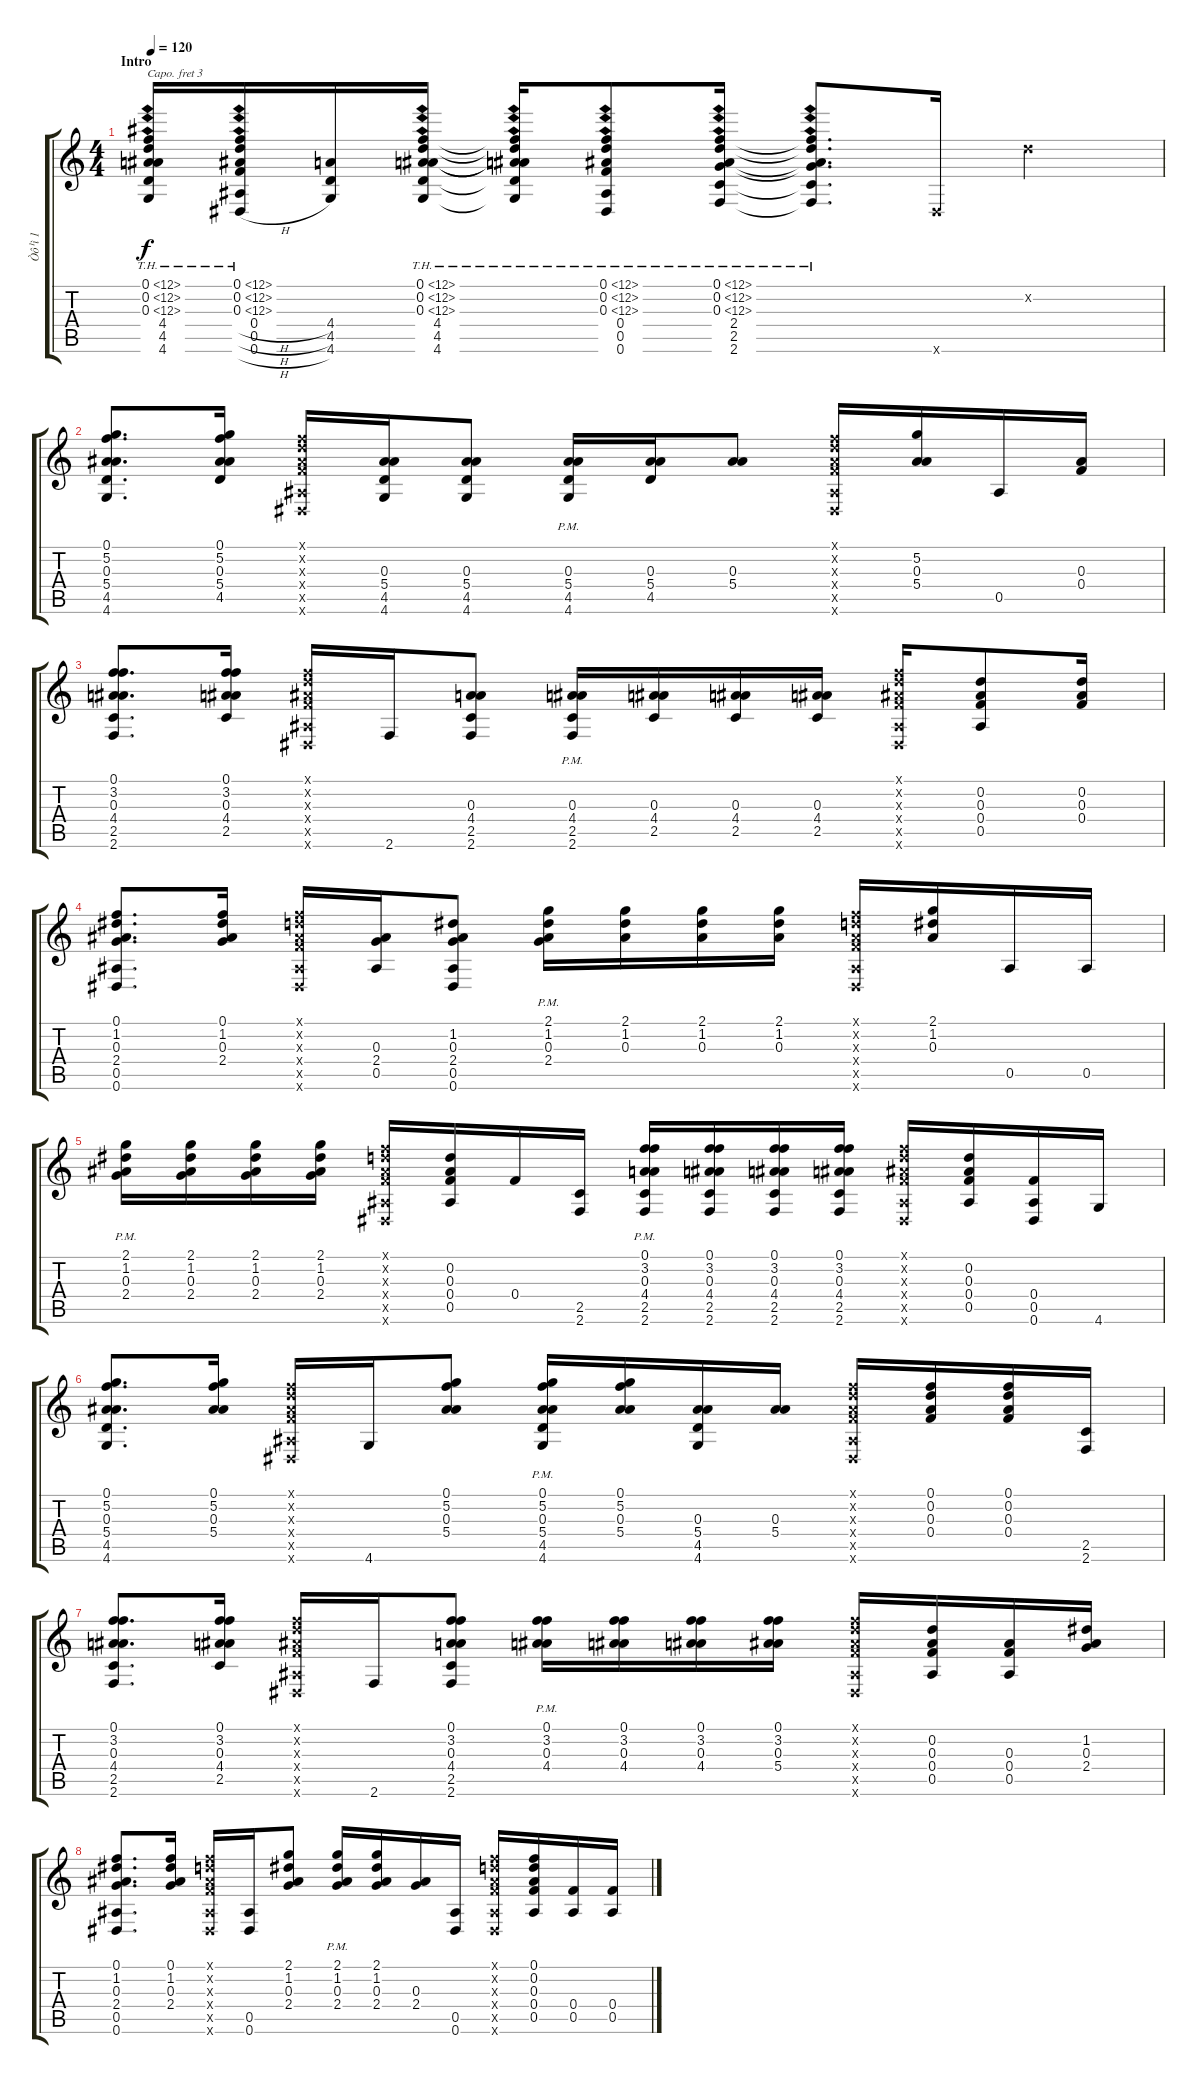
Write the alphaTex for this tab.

\track ("Òô¹ì 1" "Òô¹ì 1") {instrument acousticguitarsteel}
\staff {score tabs}
\capo 3
\tuning (D4 B3 G3 D3 G2 C2) {hide}
\ts (4 4)
\section ("" "Intro")
\tempo 120
\clef g2
\ks c
(0.1{th 12} 0.2{th 12} 0.3{th 12} 4.4 4.5 4.6).16{dy f instrument acousticguitarsteel} (0.1{th 12} 0.2{th 12} 0.3{th 12} 0.4{h} 0.5{h} 0.6{h}).16 (4.4 4.5 4.6).16 (0.1{th 12} 0.2{th 12} 0.3{th 12} 4.4 4.5 4.6).16 (0.1{th 12 t} 0.2{th 12 t} 0.3{th 12 t} 4.4{t} 4.5{t} 4.6{t}).16 (0.1{th 12} 0.2{th 12} 0.3{th 12} 0.4 0.5 0.6).8 (0.1{th 12} 0.2{th 12} 0.3{th 12} 2.4 2.5 2.6).16 (0.1{th 12 t} 0.2{th 12 t} 0.3{th 12 t} 2.4{t} 2.5{t} 2.6{t}).8{d} 0.6{x}.16 0.2{x}.4 |
(0.1 5.2 0.3 5.4 4.5 4.6).8{d} (0.1 5.2 0.3 5.4 4.5).16 (0.1{x} 0.2{x} 0.3{x} 0.4{x} 0.5{x} 0.6{x}).16 (0.3 5.4 4.5 4.6).16 (0.3 5.4 4.5 4.6).8 (0.3 5.4 4.5 4.6{pm}).16 (0.3 5.4 4.5).16 (0.3 5.4).8 (0.1{x} 0.2{x} 0.3{x} 0.4{x} 0.5{x} 0.6{x}).16 (5.2 0.3 5.4).16 0.5.16 (0.3 0.4).16 |
(0.1 3.2 0.3 4.4 2.5 2.6).8{d} (0.1 3.2 0.3 4.4 2.5).16 (0.1{x} 0.2{x} 0.3{x} 0.4{x} 0.5{x} 0.6{x}).16 2.6.16 (0.3 4.4 2.5 2.6).8 (0.3 4.4 2.5 2.6{pm}).16 (0.3 4.4 2.5).16 (0.3 4.4 2.5).16 (0.3 4.4 2.5).16 (0.1{x} 0.2{x} 0.3{x} 0.4{x} 0.5{x} 0.6{x}).16 (0.2 0.3 0.4 0.5).8 (0.2 0.3 0.4).16 |
(0.1 1.2 0.3 2.4 0.5 0.6).8{d} (0.1 1.2 0.3 2.4).16 (0.1{x} 0.2{x} 0.3{x} 0.4{x} 0.5{x} 0.6{x}).16 (0.3 2.4 0.5).16 (1.2 0.3 2.4 0.5 0.6).8 (2.1 1.2 0.3 2.4{pm}).16 (2.1 1.2 0.3).16 (2.1 1.2 0.3).16 (2.1 1.2 0.3).16 (0.1{x} 0.2{x} 0.3{x} 0.4{x} 0.5{x} 0.6{x}).16 (2.1 1.2 0.3).16 0.5.16 0.5.16 |
(2.1 1.2 0.3 2.4{pm}).16 (2.1 1.2 0.3 2.4).16 (2.1 1.2 0.3 2.4).16 (2.1 1.2 0.3 2.4).16 (0.1{x} 0.2{x} 0.3{x} 0.4{x} 0.5{x} 0.6{x}).16 (0.2 0.3 0.4 0.5).16 0.4.16 (2.5 2.6).16 (0.1 3.2 0.3 4.4 2.5 2.6{pm}).16 (0.1 3.2 0.3 4.4 2.5 2.6).16 (0.1 3.2 0.3 4.4 2.5 2.6).16 (0.1 3.2 0.3 4.4 2.5 2.6).16 (0.1{x} 0.2{x} 0.3{x} 0.4{x} 0.5{x} 0.6{x}).16 (0.2 0.3 0.4 0.5).16 (0.4 0.5 0.6).16 4.6.16 |
(0.1 5.2 0.3 5.4 4.5 4.6).8{d} (0.1 5.2 0.3 5.4).16 (0.1{x} 0.2{x} 0.3{x} 0.4{x} 0.5{x} 0.6{x}).16 4.6.16 (0.1 5.2 0.3 5.4).8 (0.1 5.2 0.3 5.4 4.5 4.6{pm}).16 (0.1 5.2 0.3 5.4).16 (0.3 5.4 4.5 4.6).16 (0.3 5.4).16 (0.1{x} 0.2{x} 0.3{x} 0.4{x} 0.5{x} 0.6{x}).16 (0.1 0.2 0.3 0.4).16 (0.1 0.2 0.3 0.4).16 (2.5 2.6).16 |
(0.1 3.2 0.3 4.4 2.5 2.6).8{d} (0.1 3.2 0.3 4.4 2.5).16 (0.1{x} 0.2{x} 0.3{x} 0.4{x} 0.5{x} 0.6{x}).16 2.6.16 (0.1 3.2 0.3 4.4 2.5 2.6).8 (0.1 3.2 0.3 4.4{pm}).16 (0.1 3.2 0.3 4.4).16 (0.1 3.2 0.3 4.4).16 (0.1 3.2 0.3 5.4).16 (0.1{x} 0.2{x} 0.3{x} 0.4{x} 0.5{x} 0.6{x}).16 (0.2 0.3 0.4 0.5).16 (0.3 0.4 0.5).16 (1.2 0.3 2.4).16 |
(0.1 1.2 0.3 2.4 0.5 0.6).8{d} (0.1 1.2 0.3 2.4).16 (0.1{x} 0.2{x} 0.3{x} 0.4{x} 0.5{x} 0.6{x}).16 (0.5 0.6).16 (2.1 1.2 0.3 2.4).8 (2.1 1.2 0.3 2.4{pm}).16 (2.1 1.2 0.3 2.4).16 (0.3 2.4).16 (0.5 0.6).16 (0.1{x} 0.2{x} 0.3{x} 0.4{x} 0.5{x} 0.6{x}).16 (0.1 0.2 0.3 0.4 0.5).16 (0.4 0.5).16 (0.4 0.5).16
